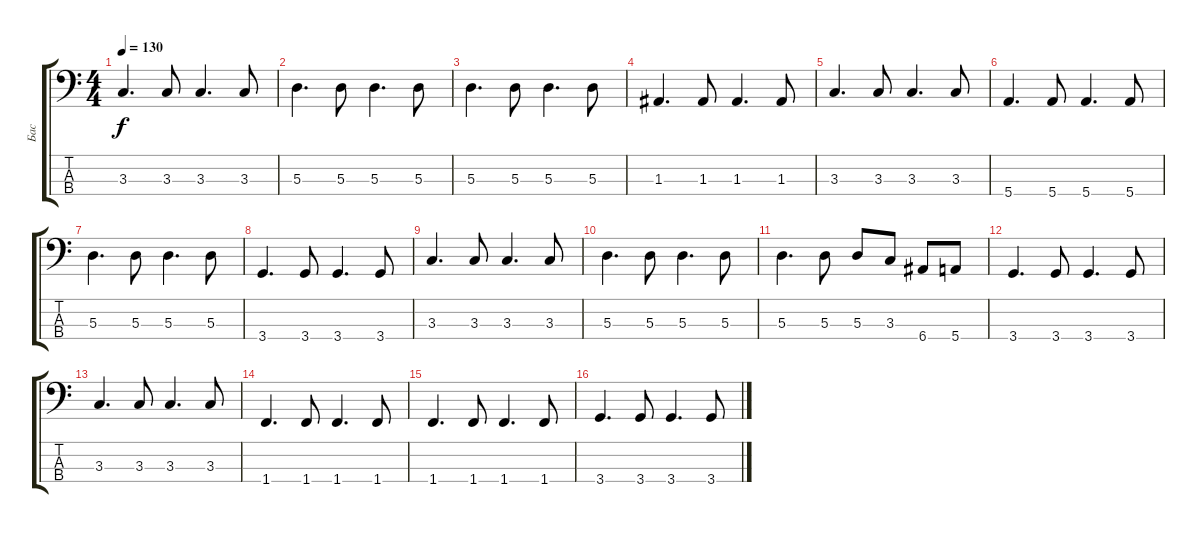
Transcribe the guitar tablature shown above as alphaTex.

\track ("Бас" "Бас") {instrument electricbassfinger}
\staff {score tabs}
\tuning (G2 D2 A1 E1) {hide}
\ts (4 4)
\tempo 130
\clef f4
\ks c
3.3.4{d dy f} 3.3.8 3.3.4{d} 3.3.8 |
5.3.4{d} 5.3.8 5.3.4{d} 5.3.8 |
5.3.4{d} 5.3.8 5.3.4{d} 5.3.8 |
1.3.4{d} 1.3.8 1.3.4{d} 1.3.8 |
3.3.4{d} 3.3.8 3.3.4{d} 3.3.8 |
5.4.4{d} 5.4.8 5.4.4{d} 5.4.8 |
5.3.4{d} 5.3.8 5.3.4{d} 5.3.8 |
3.4.4{d} 3.4.8 3.4.4{d} 3.4.8 |
3.3.4{d} 3.3.8 3.3.4{d} 3.3.8 |
5.3.4{d} 5.3.8 5.3.4{d} 5.3.8 |
5.3.4{d} 5.3.8 5.3.8 3.3.8 6.4.8 5.4.8 |
3.4.4{d} 3.4.8 3.4.4{d} 3.4.8 |
3.3.4{d} 3.3.8 3.3.4{d} 3.3.8 |
1.4.4{d} 1.4.8 1.4.4{d} 1.4.8 |
1.4.4{d} 1.4.8 1.4.4{d} 1.4.8 |
3.4.4{d} 3.4.8 3.4.4{d} 3.4.8
